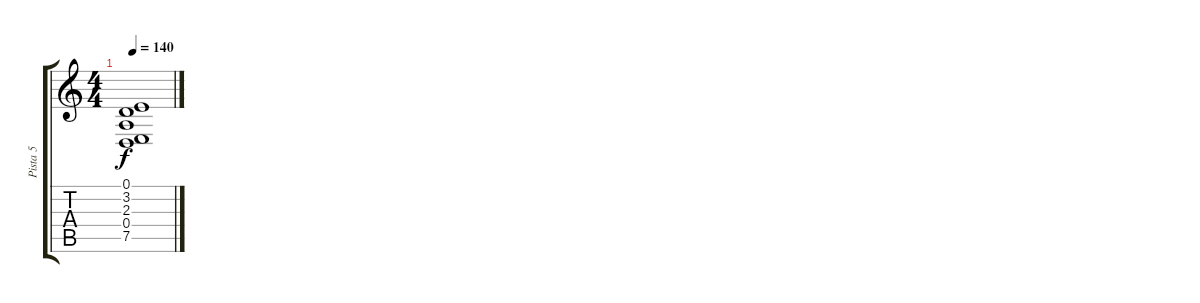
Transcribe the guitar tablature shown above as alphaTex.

\track ("Pista 5" "Pista 5") {instrument synthstrings2}
\staff {score tabs}
\tuning (E4 B3 G3 D3 A2 E2) {hide}
\ts (4 4)
\tempo 140
\clef g2
\ks c
(0.1{t} 3.2{t} 2.3{t} 0.4{t} 7.5{t}).1{dy f}
